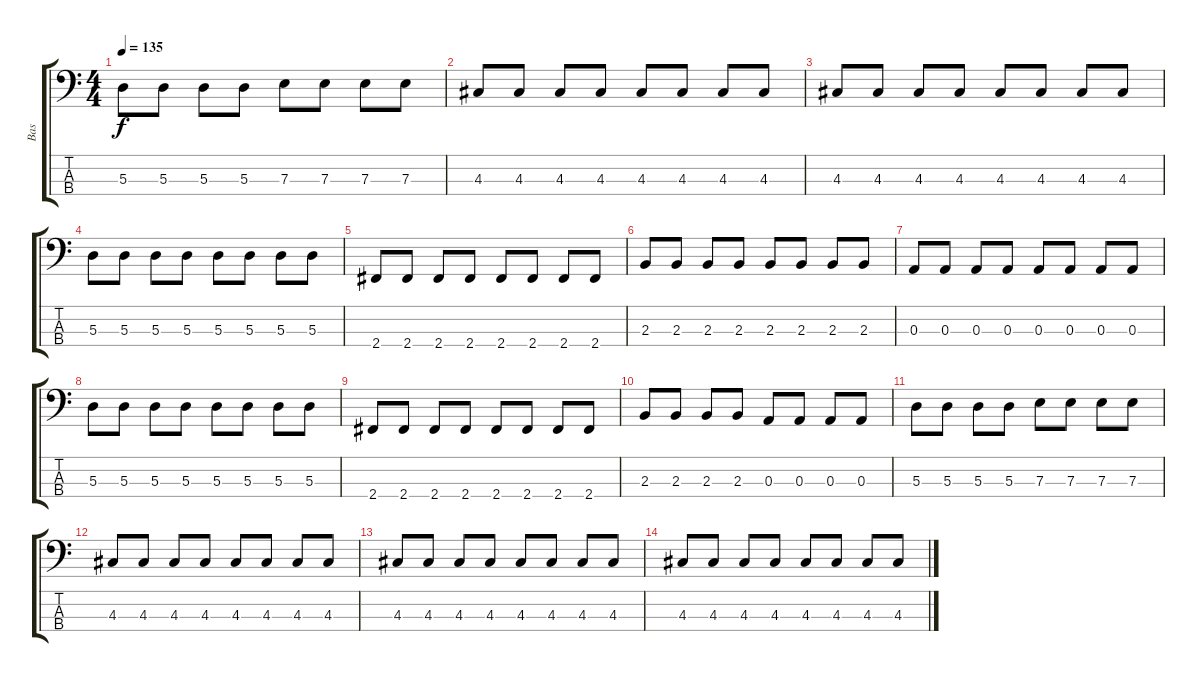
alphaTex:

\track ("Bas" "Bas") {instrument electricbassfinger}
\staff {score tabs}
\tuning (G2 D2 A1 E1) {hide}
\ts (4 4)
\tempo 135
\clef f4
\ks c
5.3.8{dy f} 5.3.8 5.3.8 5.3.8 7.3.8 7.3.8 7.3.8 7.3.8 |
4.3.8 4.3.8 4.3.8 4.3.8 4.3.8 4.3.8 4.3.8 4.3.8 |
4.3.8 4.3.8 4.3.8 4.3.8 4.3.8 4.3.8 4.3.8 4.3.8 |
5.3.8 5.3.8 5.3.8 5.3.8 5.3.8 5.3.8 5.3.8 5.3.8 |
2.4.8 2.4.8 2.4.8 2.4.8 2.4.8 2.4.8 2.4.8 2.4.8 |
2.3.8 2.3.8 2.3.8 2.3.8 2.3.8 2.3.8 2.3.8 2.3.8 |
0.3.8 0.3.8 0.3.8 0.3.8 0.3.8 0.3.8 0.3.8 0.3.8 |
5.3.8 5.3.8 5.3.8 5.3.8 5.3.8 5.3.8 5.3.8 5.3.8 |
2.4.8 2.4.8 2.4.8 2.4.8 2.4.8 2.4.8 2.4.8 2.4.8 |
2.3.8 2.3.8 2.3.8 2.3.8 0.3.8 0.3.8 0.3.8 0.3.8 |
5.3.8 5.3.8 5.3.8 5.3.8 7.3.8 7.3.8 7.3.8 7.3.8 |
4.3.8 4.3.8 4.3.8 4.3.8 4.3.8 4.3.8 4.3.8 4.3.8 |
4.3.8 4.3.8 4.3.8 4.3.8 4.3.8 4.3.8 4.3.8 4.3.8 |
4.3.8 4.3.8 4.3.8 4.3.8 4.3.8 4.3.8 4.3.8 4.3.8
